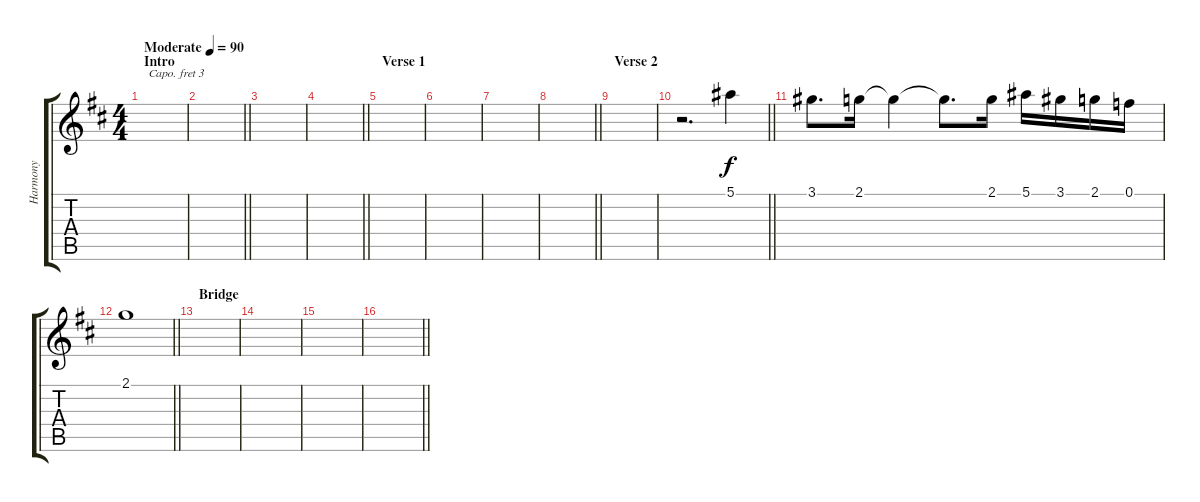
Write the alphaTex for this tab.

\track ("Harmony" "Harmony") {instrument electricguitarjazz}
\staff {score tabs}
\capo 3
\tuning (D4 A3 F3 C3 G2 D2) {hide}
\ts (4 4)
\section ("" "Intro")
\tempo (90 "Moderate")
\clef g2
\ks d
|
\barLineRight lightlight
|
|
\barLineRight lightlight
|
\section ("" "Verse 1")
|
|
|
\barLineRight lightlight
|
\section ("" "Verse 2")
|
\barLineRight lightlight
r.2{d} 5.1.4 |
3.1.8{d} 2.1.16 2.1{t}.4 2.1{t}.8{d} 2.1.16 5.1.16 3.1.16 2.1.16 0.1.16 |
\barLineRight lightlight
2.1.1 |
\section ("" "Bridge")
|
|
|
\barLineRight lightlight
